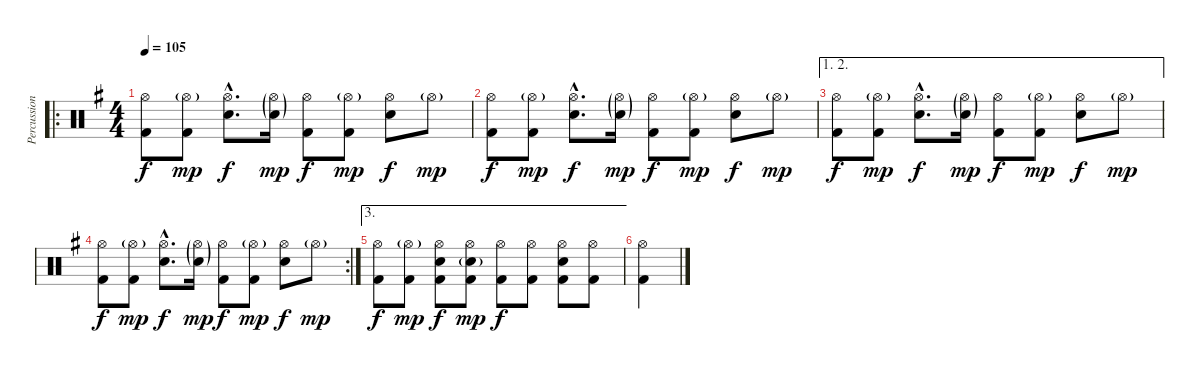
\track ("Percussion" "Percussion") {instrument percussion}
\staff {score}
\articulation defaults
\ro
\ts (4 4)
\tempo 105
\clef neutral
\ks g
("Hi-Hat (open)" "Kick (hit) 2").8{dy f} ("Hi-Hat (open)"{g} "Kick (hit) 2").8{dy mp} ("Hi-Hat (open)"{hac} "Electric Snare (hit)"{hac}).8{d dy f} ("Hi-Hat (open)"{g} "Electric Snare (hit)"{g}).16{dy mp} ("Hi-Hat (open)" "Kick (hit) 2").8{dy f} ("Hi-Hat (open)"{g} "Kick (hit) 2").8{dy mp} ("Hi-Hat (open)" "Electric Snare (hit)").8{dy f} "Hi-Hat (open)"{g}.8{dy mp} |
("Hi-Hat (open)" "Kick (hit) 2").8{dy f} ("Hi-Hat (open)"{g} "Kick (hit) 2").8{dy mp} ("Hi-Hat (open)"{hac} "Electric Snare (hit)"{hac}).8{d dy f} ("Hi-Hat (open)"{g} "Electric Snare (hit)"{g}).16{dy mp} ("Hi-Hat (open)" "Kick (hit) 2").8{dy f} ("Hi-Hat (open)"{g} "Kick (hit) 2").8{dy mp} ("Hi-Hat (open)" "Electric Snare (hit)").8{dy f} "Hi-Hat (open)"{g}.8{dy mp} |
\ae (1 2)
("Hi-Hat (open)" "Kick (hit) 2").8{dy f} ("Hi-Hat (open)"{g} "Kick (hit) 2").8{dy mp} ("Hi-Hat (open)"{hac} "Electric Snare (hit)"{hac}).8{d dy f} ("Hi-Hat (open)"{g} "Electric Snare (hit)"{g}).16{dy mp} ("Hi-Hat (open)" "Kick (hit) 2").8{dy f} ("Hi-Hat (open)"{g} "Kick (hit) 2").8{dy mp} ("Hi-Hat (open)" "Electric Snare (hit)").8{dy f} "Hi-Hat (open)"{g}.8{dy mp} |
\rc 2
("Hi-Hat (open)" "Kick (hit) 2").8{dy f} ("Hi-Hat (open)"{g} "Kick (hit) 2").8{dy mp} ("Hi-Hat (open)"{hac} "Electric Snare (hit)"{hac}).8{d dy f} ("Hi-Hat (open)"{g} "Electric Snare (hit)"{g}).16{dy mp} ("Hi-Hat (open)" "Kick (hit) 2").8{dy f} ("Hi-Hat (open)"{g} "Kick (hit) 2").8{dy mp} ("Hi-Hat (open)" "Electric Snare (hit)").8{dy f} "Hi-Hat (open)"{g}.8{dy mp} |
\ae 3
("Hi-Hat (open)" "Kick (hit) 2").8{dy f} ("Hi-Hat (open)"{g} "Kick (hit) 2").8{dy mp} ("Hi-Hat (open)" "Electric Snare (hit)" "Kick (hit) 2").8{dy f} ("Hi-Hat (open)" "Electric Snare (hit)"{g} "Kick (hit) 2").8{dy mp} ("Hi-Hat (open)" "Kick (hit) 2").8{dy f} ("Hi-Hat (open)" "Kick (hit) 2").8 ("Hi-Hat (open)" "Electric Snare (hit)" "Kick (hit) 2").8 ("Hi-Hat (open)" "Kick (hit) 2").8 |
("Hi-Hat (open)" "Kick (hit) 2").4
